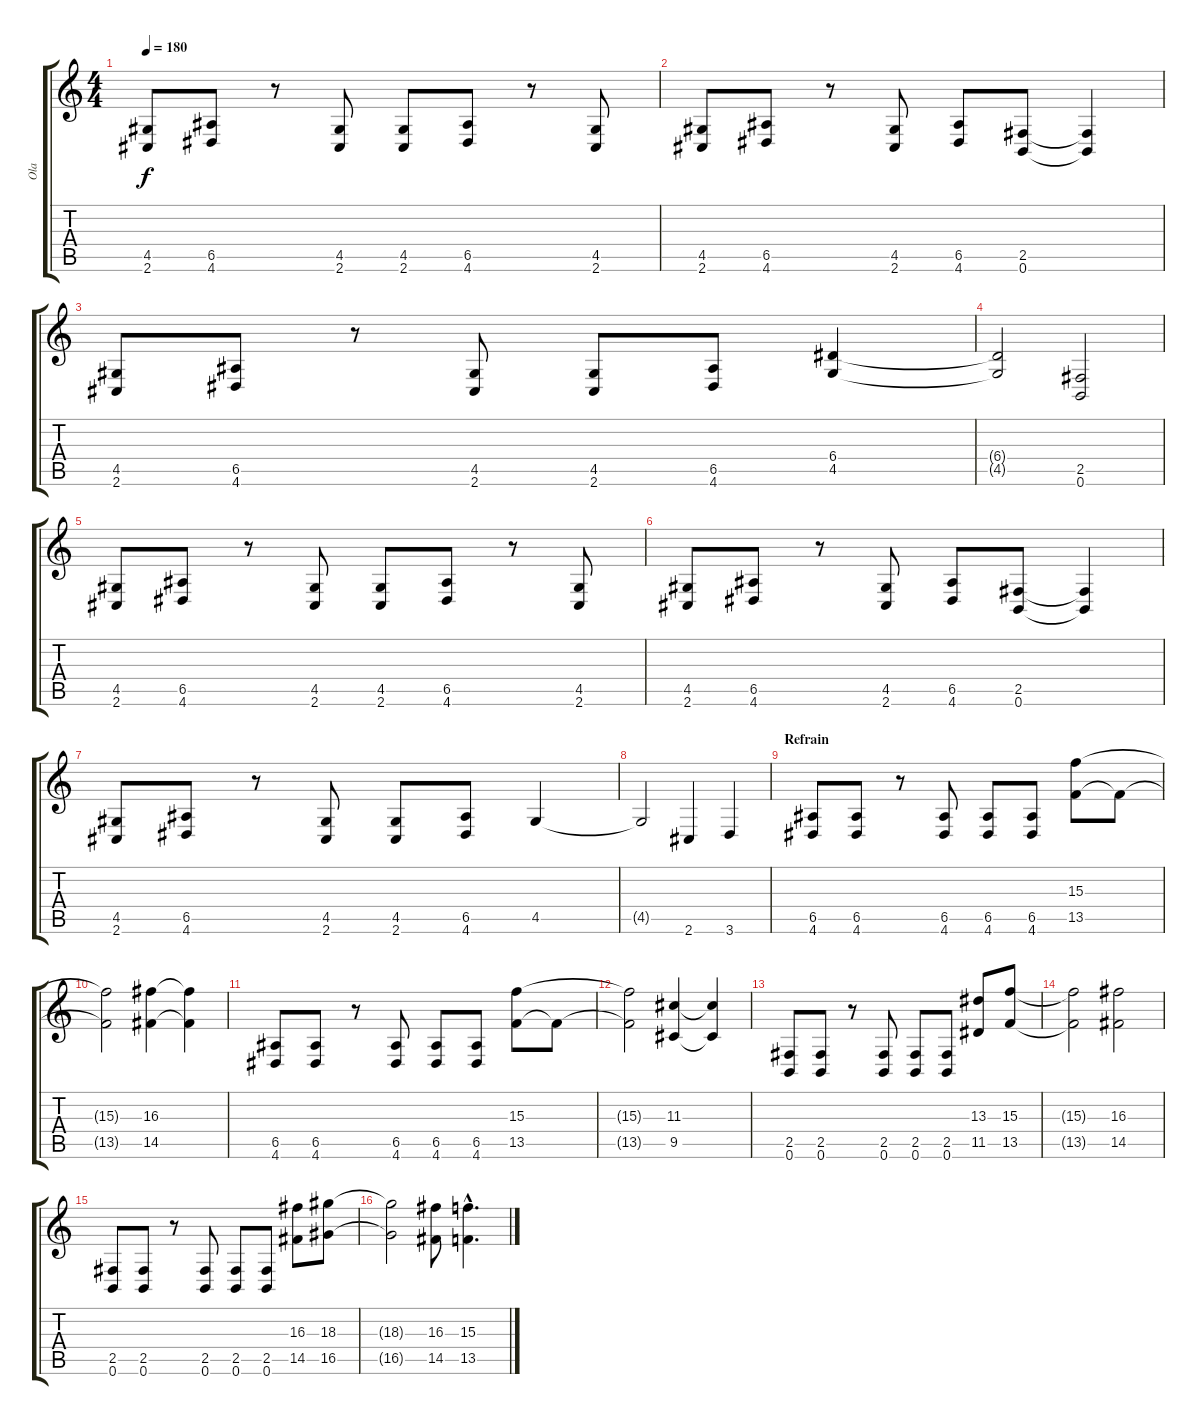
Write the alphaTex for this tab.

\track ("Ola" "Ola") {instrument distortionguitar}
\staff {score tabs}
\tuning (B3 Gb3 D3 A2 E2 B1) {hide}
\ts (4 4)
\tempo 180
\clef g2
\ks c
(4.5 2.6).8{dy f} (6.5 4.6).8 r.8 (4.5 2.6).8 (4.5 2.6).8 (6.5 4.6).8 r.8 (4.5 2.6).8 |
(4.5 2.6).8 (6.5 4.6).8 r.8 (4.5 2.6).8 (6.5 4.6).8 (2.5 0.6).8 (2.5{t} 0.6{t}).4 |
(4.5 2.6).8 (6.5 4.6).8 r.8 (4.5 2.6).8 (4.5 2.6).8 (6.5 4.6).8 (6.4 4.5).4 |
(6.4{t} 4.5{t}).2 (2.5 0.6).2 |
(4.5 2.6).8 (6.5 4.6).8 r.8 (4.5 2.6).8 (4.5 2.6).8 (6.5 4.6).8 r.8 (4.5 2.6).8 |
(4.5 2.6).8 (6.5 4.6).8 r.8 (4.5 2.6).8 (6.5 4.6).8 (2.5 0.6).8 (2.5{t} 0.6{t}).4 |
(4.5 2.6).8 (6.5 4.6).8 r.8 (4.5 2.6).8 (4.5 2.6).8 (6.5 4.6).8 4.5.4 |
4.5{t}.2 2.6.4 3.6.4 |
\section ("" "Refrain")
(6.5 4.6).8 (6.5 4.6).8 r.8 (6.5 4.6).8 (6.5 4.6).8 (6.5 4.6).8 (15.3 13.5).8 13.5{t}.8 |
(15.3{t} 13.5{t}).2 (16.3 14.5).4 (16.3{t} 14.5{t}).4 |
(6.5 4.6).8 (6.5 4.6).8 r.8 (6.5 4.6).8 (6.5 4.6).8 (6.5 4.6).8 (15.3 13.5).8 13.5{t}.8 |
(15.3{t} 13.5{t}).2 (11.3 9.5).4 (11.3{t} 9.5{t}).4 |
(2.5 0.6).8 (2.5 0.6).8 r.8 (2.5 0.6).8 (2.5 0.6).8 (2.5 0.6).8 (13.3 11.5).8 (15.3 13.5).8 |
(15.3{t} 13.5{t}).2 (16.3 14.5).2 |
(2.5 0.6).8 (2.5 0.6).8 r.8 (2.5 0.6).8 (2.5 0.6).8 (2.5 0.6).8 (16.3 14.5).8 (18.3 16.5).8 |
(18.3{t} 16.5{t}).2 (16.3 14.5).8 (15.3{hac} 13.5{hac}).4{d}
